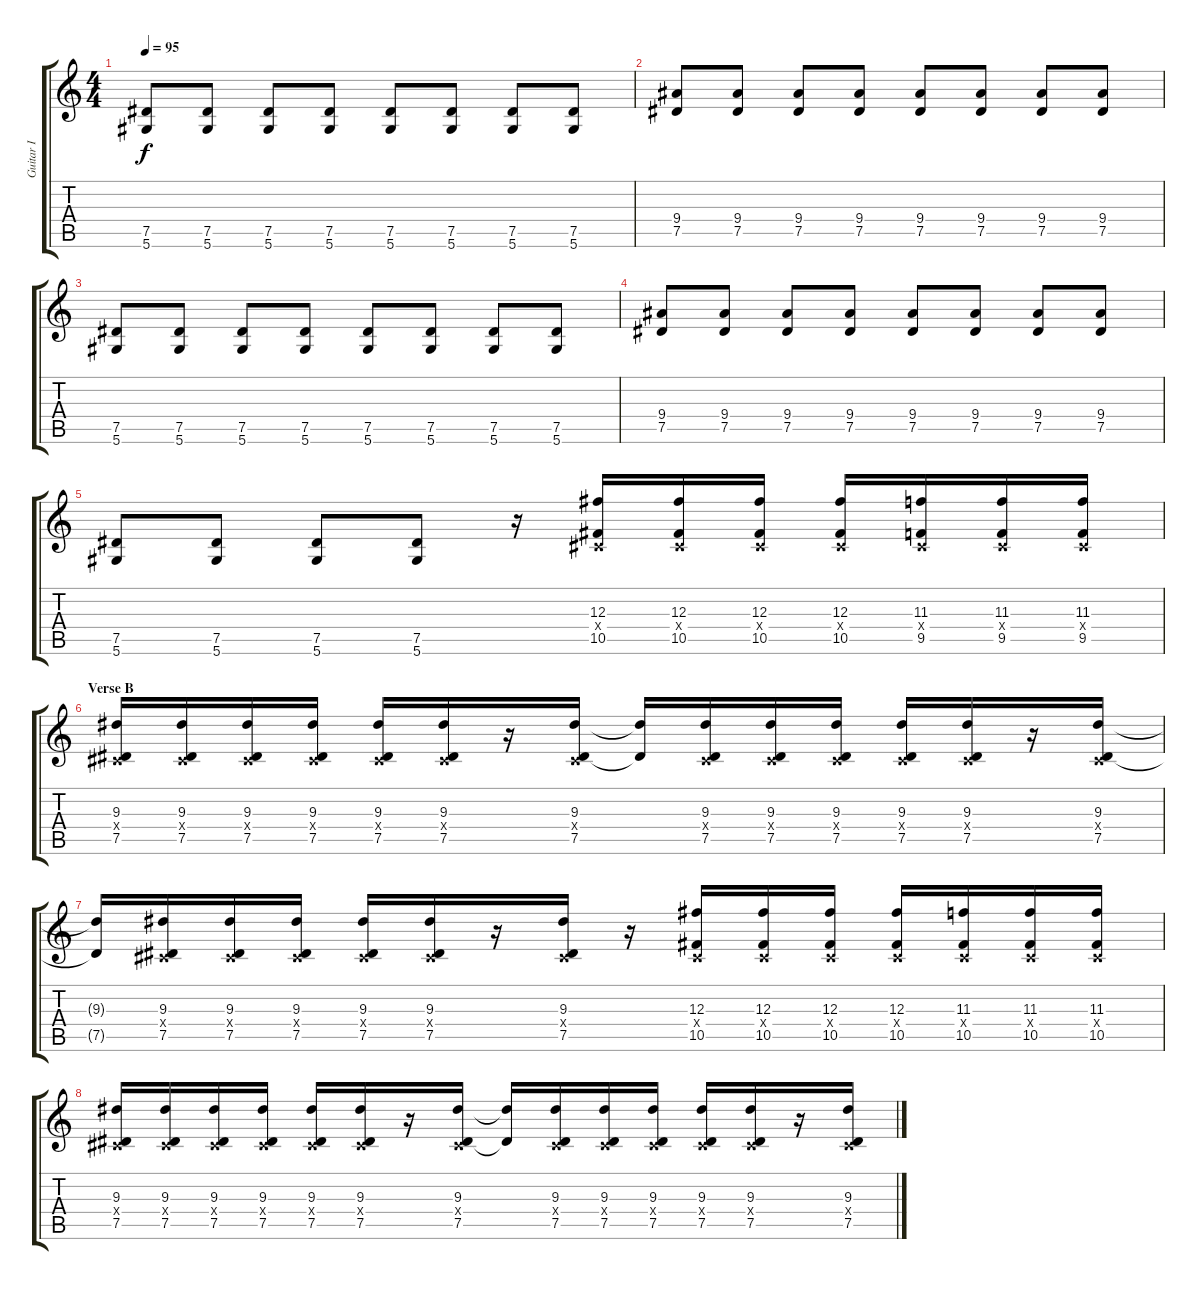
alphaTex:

\track ("Guitar I" "Guitar I") {instrument distortionguitar}
\staff {score tabs}
\tuning (Eb4 Bb3 Gb3 Db3 Ab2 Eb2) {hide}
\ts (4 4)
\tempo 95
\clef g2
\ks c
(7.5 5.6).8{dy f} (7.5 5.6).8 (7.5 5.6).8 (7.5 5.6).8 (7.5 5.6).8 (7.5 5.6).8 (7.5 5.6).8 (7.5 5.6).8 |
(9.4 7.5).8 (9.4 7.5).8 (9.4 7.5).8 (9.4 7.5).8 (9.4 7.5).8 (9.4 7.5).8 (9.4 7.5).8 (9.4 7.5).8 |
(7.5 5.6).8 (7.5 5.6).8 (7.5 5.6).8 (7.5 5.6).8 (7.5 5.6).8 (7.5 5.6).8 (7.5 5.6).8 (7.5 5.6).8 |
(9.4 7.5).8 (9.4 7.5).8 (9.4 7.5).8 (9.4 7.5).8 (9.4 7.5).8 (9.4 7.5).8 (9.4 7.5).8 (9.4 7.5).8 |
(7.5 5.6).8 (7.5 5.6).8 (7.5 5.6).8 (7.5 5.6).8 r.16 (12.3 0.4{x} 10.5).16 (12.3 0.4{x} 10.5).16 (12.3 0.4{x} 10.5).16 (12.3 0.4{x} 10.5).16 (11.3 0.4{x} 9.5).16 (11.3 0.4{x} 9.5).16 (11.3 0.4{x} 9.5).16 |
\section ("" "Verse B")
(9.3 0.4{x} 7.5).16 (9.3 0.4{x} 7.5).16 (9.3 0.4{x} 7.5).16 (9.3 0.4{x} 7.5).16 (9.3 0.4{x} 7.5).16 (9.3 0.4{x} 7.5).16 r.16 (9.3 0.4{x} 7.5).16 (9.3{t} 7.5{t}).16 (9.3 0.4{x} 7.5).16 (9.3 0.4{x} 7.5).16 (9.3 0.4{x} 7.5).16 (9.3 0.4{x} 7.5).16 (9.3 0.4{x} 7.5).16 r.16 (9.3 0.4{x} 7.5).16 |
(9.3{t} 7.5{t}).16 (9.3 0.4{x} 7.5).16 (9.3 0.4{x} 7.5).16 (9.3 0.4{x} 7.5).16 (9.3 0.4{x} 7.5).16 (9.3 0.4{x} 7.5).16 r.16 (9.3 0.4{x} 7.5).16 r.16 (12.3 0.4{x} 10.5).16 (12.3 0.4{x} 10.5).16 (12.3 0.4{x} 10.5).16 (12.3 0.4{x} 10.5).16 (11.3 0.4{x} 10.5).16 (11.3 0.4{x} 10.5).16 (11.3 0.4{x} 10.5).16 |
(9.3 0.4{x} 7.5).16 (9.3 0.4{x} 7.5).16 (9.3 0.4{x} 7.5).16 (9.3 0.4{x} 7.5).16 (9.3 0.4{x} 7.5).16 (9.3 0.4{x} 7.5).16 r.16 (9.3 0.4{x} 7.5).16 (9.3{t} 7.5{t}).16 (9.3 0.4{x} 7.5).16 (9.3 0.4{x} 7.5).16 (9.3 0.4{x} 7.5).16 (9.3 0.4{x} 7.5).16 (9.3 0.4{x} 7.5).16 r.16 (9.3 0.4{x} 7.5).16
